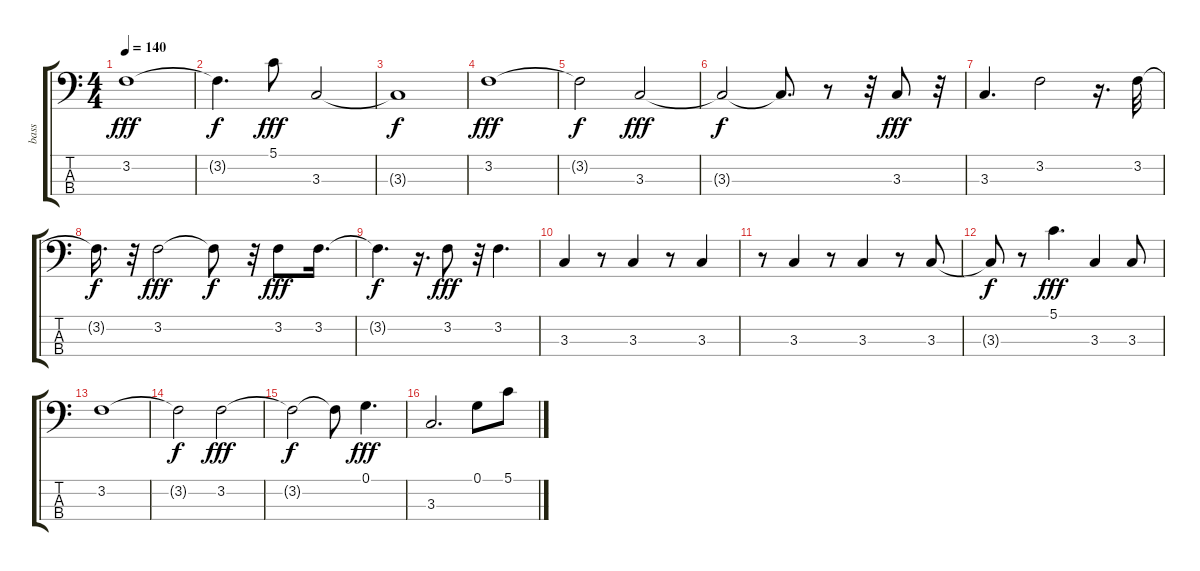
\track ("bass " "bass ") {instrument electricbasspick}
\staff {score tabs}
\tuning (G2 D2 A1 E1) {hide}
\ts (4 4)
\tempo 140
\clef f4
\ks c
3.2.1{dy fff} |
3.2{t}.4{d dy f} 5.1.8{dy fff} 3.3.2 |
3.3{t}.1{dy f} |
3.2.1{dy fff} |
3.2{t}.2{dy f} 3.3.2{dy fff} |
3.3{t}.2{dy f} 3.3{t}.8{d} r.8 r.32 3.3.8{dy fff} r.32 |
3.3.4{d} 3.2.2 r.16{d} 3.2.32 |
3.2{t}.16{d dy f} r.32 3.2.2{dy fff} 3.2{t}.8{dy f} r.32 3.2.8{dy fff} 3.2.16{d} |
3.2{t}.4{d dy f} r.16{d} 3.2.8{dy fff} r.32 3.2.4{d} |
3.3.4 r.8 3.3.4 r.8 3.3.4 |
r.8 3.3.4 r.8 3.3.4 r.8 3.3.8 |
3.3{t}.8{dy f} r.8 5.1.4{d dy fff} 3.3.4 3.3.8 |
3.2.1 |
3.2{t}.2{dy f} 3.2.2{dy fff} |
3.2{t}.2{dy f} 3.2{t}.8 0.1.4{d dy fff} |
3.3.2{d} 0.1.8 5.1.8
